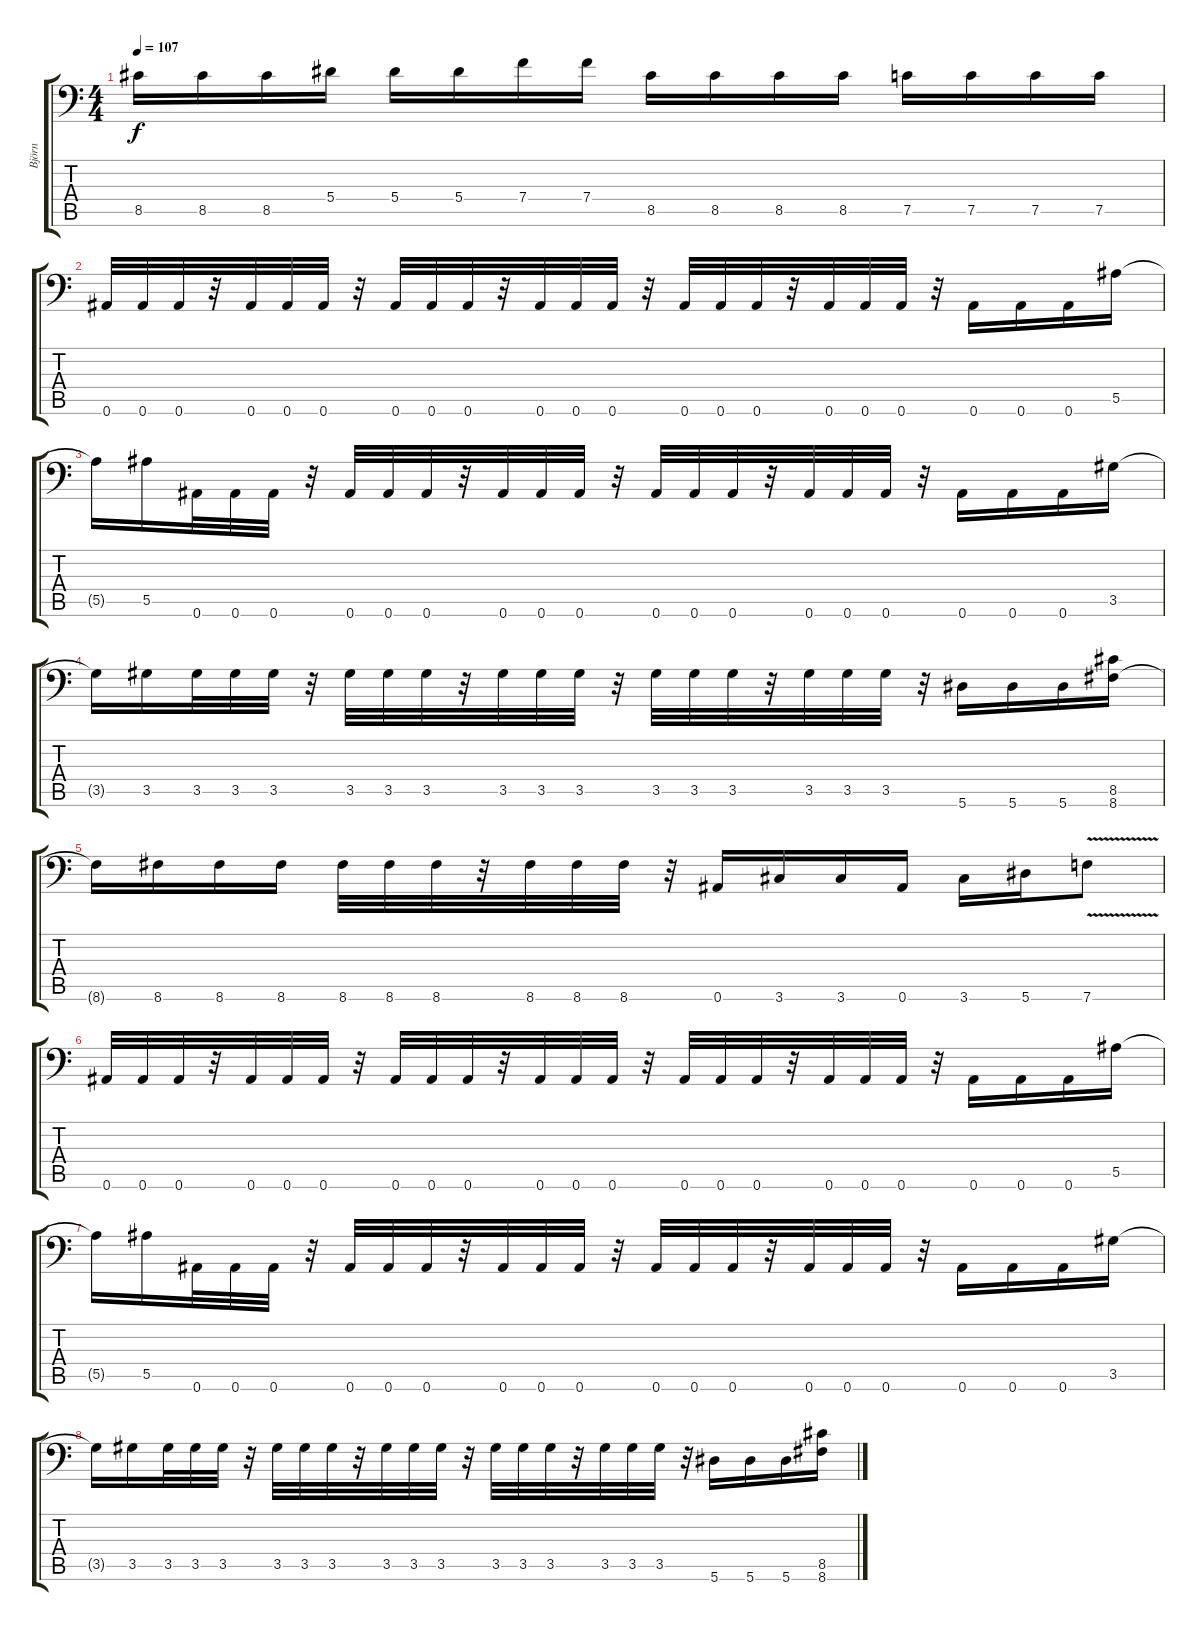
\track ("Björn" "Björn") {instrument distortionguitar}
\staff {score tabs}
\tuning (C4 G3 Eb3 Bb2 F2 Bb1) {hide}
\ts (4 4)
\tempo 107
\clef f4
\ks c
8.5.16{dy f} 8.5.16 8.5.16 5.4.16 5.4.16 5.4.16 7.4.16 7.4.16 8.5.16 8.5.16 8.5.16 8.5.16 7.5.16 7.5.16 7.5.16 7.5.16 |
0.6.32 0.6.32 0.6.32 r.32 0.6.32 0.6.32 0.6.32 r.32 0.6.32 0.6.32 0.6.32 r.32 0.6.32 0.6.32 0.6.32 r.32 0.6.32 0.6.32 0.6.32 r.32 0.6.32 0.6.32 0.6.32 r.32 0.6.16 0.6.16 0.6.16 5.5.16 |
5.5{t}.16 5.5.16 0.6.32 0.6.32 0.6.32 r.32 0.6.32 0.6.32 0.6.32 r.32 0.6.32 0.6.32 0.6.32 r.32 0.6.32 0.6.32 0.6.32 r.32 0.6.32 0.6.32 0.6.32 r.32 0.6.16 0.6.16 0.6.16 3.5.16 |
3.5{t}.16 3.5.16 3.5.32 3.5.32 3.5.32 r.32 3.5.32 3.5.32 3.5.32 r.32 3.5.32 3.5.32 3.5.32 r.32 3.5.32 3.5.32 3.5.32 r.32 3.5.32 3.5.32 3.5.32 r.32 5.6.16 5.6.16 5.6.16 (8.5 8.6).16 |
8.6{t}.16 8.6.16 8.6.16 8.6.16 8.6.32 8.6.32 8.6.32 r.32 8.6.32 8.6.32 8.6.32 r.32 0.6.16 3.6.16 3.6.16 0.6.16 3.6.16 5.6.16 7.6{v}.8 |
0.6.32 0.6.32 0.6.32 r.32 0.6.32 0.6.32 0.6.32 r.32 0.6.32 0.6.32 0.6.32 r.32 0.6.32 0.6.32 0.6.32 r.32 0.6.32 0.6.32 0.6.32 r.32 0.6.32 0.6.32 0.6.32 r.32 0.6.16 0.6.16 0.6.16 5.5.16 |
5.5{t}.16 5.5.16 0.6.32 0.6.32 0.6.32 r.32 0.6.32 0.6.32 0.6.32 r.32 0.6.32 0.6.32 0.6.32 r.32 0.6.32 0.6.32 0.6.32 r.32 0.6.32 0.6.32 0.6.32 r.32 0.6.16 0.6.16 0.6.16 3.5.16 |
3.5{t}.16 3.5.16 3.5.32 3.5.32 3.5.32 r.32 3.5.32 3.5.32 3.5.32 r.32 3.5.32 3.5.32 3.5.32 r.32 3.5.32 3.5.32 3.5.32 r.32 3.5.32 3.5.32 3.5.32 r.32 5.6.16 5.6.16 5.6.16 (8.5 8.6).16
